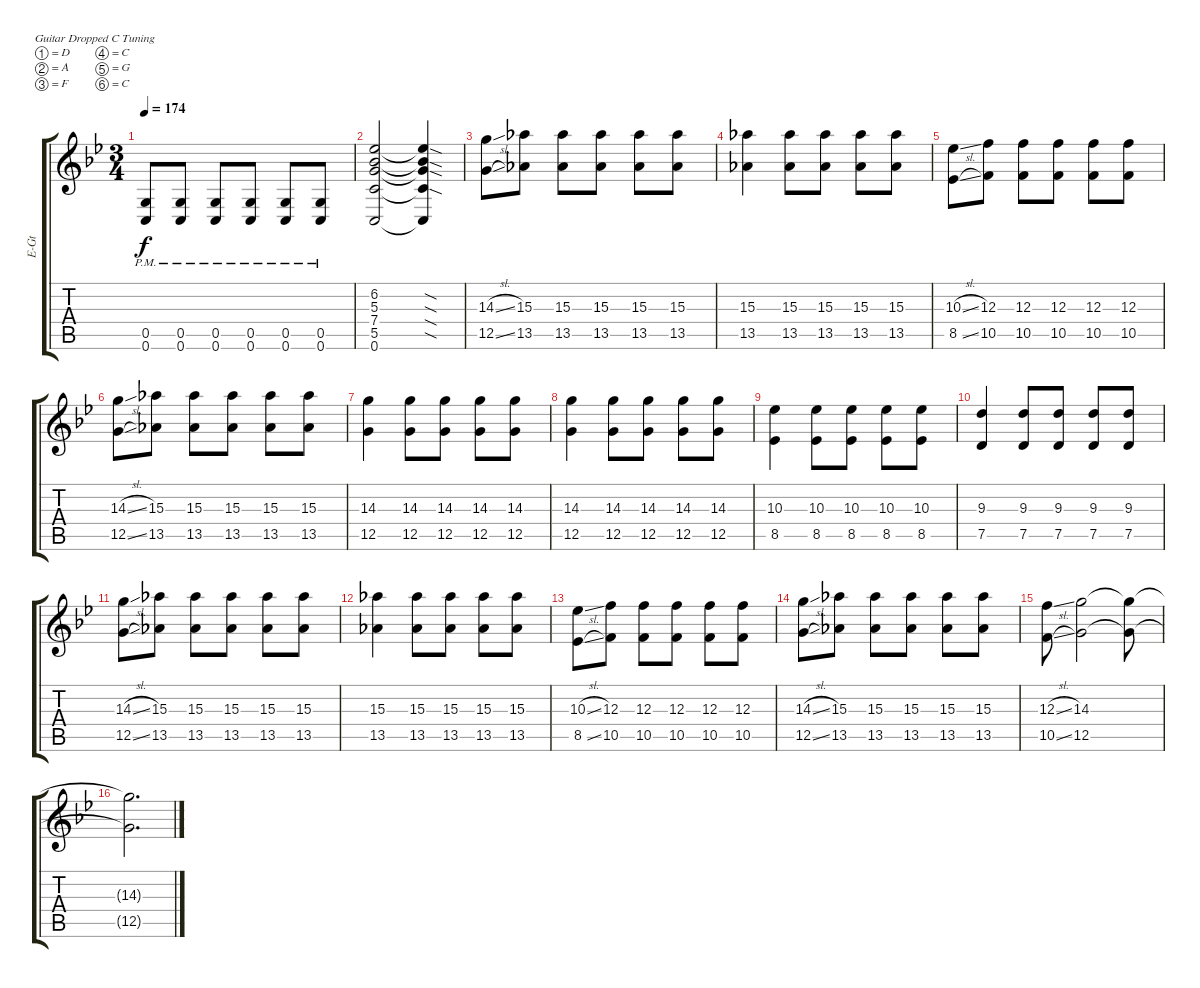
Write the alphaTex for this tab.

\bracketExtendMode groupsimilarinstruments
\track ("Adam Dutkiewicz" "E-Gt") {instrument distortionguitar}
\staff {score tabs}
\tuning (D4 A3 F3 C3 G2 C2)
\ts (3 4)
\tempo 174
\clef g2
\ks bb
(0.5{pm acc forcenatural} 0.6{pm acc forcenatural}).8{dy f beam Up} (0.5{pm acc forcenatural} 0.6{pm acc forcenatural}).8{beam Up} (0.5{pm acc forcenatural} 0.6{pm acc forcenatural}).8{beam Up} (0.5{pm acc forcenatural} 0.6{pm acc forcenatural}).8{beam Up} (0.5{pm acc forcenatural} 0.6{pm acc forcenatural}).8{beam Up} (0.5{pm acc forcenatural} 0.6{pm acc forcenatural}).8{beam Up} |
(6.2{acc forcenatural} 5.3{acc forcenatural} 7.4{acc forcenatural} 5.5{acc forcenatural} 0.6{acc forcenatural}).2{beam Up} (6.2{sod t acc forcenatural} 5.3{sod t acc forcenatural} 7.4{sod t acc forcenatural} 5.5{sod t acc forcenatural} 0.6{t acc forcenatural}).4{beam Up} |
(14.3{sl acc forcenatural} 12.5{sl acc forcenatural}).8{instrument distortionguitar beam Down} (15.3{acc b} 13.5{acc b}).8{beam Down} (15.3{acc b} 13.5{acc b}).8{beam Down} (15.3{acc b} 13.5{acc b}).8{beam Down} (15.3{acc b} 13.5{acc b}).8{beam Down} (15.3{acc b} 13.5{acc b}).8{beam Down} |
(15.3{acc b} 13.5{acc b}).4{beam Down} (15.3{acc b} 13.5{acc b}).8{beam Down} (15.3{acc b} 13.5{acc b}).8{beam Down} (15.3{acc b} 13.5{acc b}).8{beam Down} (15.3{acc b} 13.5{acc b}).8{beam Down} |
(10.3{sl acc forcenatural} 8.5{sl acc forcenatural}).8{beam Down} (12.3{acc forcenatural} 10.5{acc forcenatural}).8{beam Down} (12.3{acc forcenatural} 10.5{acc forcenatural}).8{beam Down} (12.3{acc forcenatural} 10.5{acc forcenatural}).8{beam Down} (12.3{acc forcenatural} 10.5{acc forcenatural}).8{beam Down} (12.3{acc forcenatural} 10.5{acc forcenatural}).8{beam Down} |
(14.3{sl acc forcenatural} 12.5{sl acc forcenatural}).8{beam Down} (15.3{acc b} 13.5{acc b}).8{beam Down} (15.3{acc b} 13.5{acc b}).8{beam Down} (15.3{acc b} 13.5{acc b}).8{beam Down} (15.3{acc b} 13.5{acc b}).8{beam Down} (15.3{acc b} 13.5{acc b}).8{beam Down} |
(14.3{acc forcenatural} 12.5{acc forcenatural}).4{beam Down} (14.3{acc forcenatural} 12.5{acc forcenatural}).8{beam Down} (14.3{acc forcenatural} 12.5{acc forcenatural}).8{beam Down} (14.3{acc forcenatural} 12.5{acc forcenatural}).8{beam Down} (14.3{acc forcenatural} 12.5{acc forcenatural}).8{beam Down} |
(14.3{acc forcenatural} 12.5{acc forcenatural}).4{beam Down} (14.3{acc forcenatural} 12.5{acc forcenatural}).8{beam Down} (14.3{acc forcenatural} 12.5{acc forcenatural}).8{beam Down} (14.3{acc forcenatural} 12.5{acc forcenatural}).8{beam Down} (14.3{acc forcenatural} 12.5{acc forcenatural}).8{beam Down} |
(10.3{acc forcenatural} 8.5{acc forcenatural}).4{beam Down} (10.3{acc forcenatural} 8.5{acc forcenatural}).8{beam Down} (10.3{acc forcenatural} 8.5{acc forcenatural}).8{beam Down} (10.3{acc forcenatural} 8.5{acc forcenatural}).8{beam Down} (10.3{acc forcenatural} 8.5{acc forcenatural}).8{beam Down} |
(9.3{acc forcenatural} 7.5{acc forcenatural}).4{beam Up} (9.3{acc forcenatural} 7.5{acc forcenatural}).8{beam Up} (9.3{acc forcenatural} 7.5{acc forcenatural}).8{beam Up} (9.3{acc forcenatural} 7.5{acc forcenatural}).8{beam Up} (9.3{acc forcenatural} 7.5{acc forcenatural}).8{beam Up} |
(14.3{sl acc forcenatural} 12.5{sl acc forcenatural}).8{beam Down} (15.3{acc b} 13.5{acc b}).8{beam Down} (15.3{acc b} 13.5{acc b}).8{beam Down} (15.3{acc b} 13.5{acc b}).8{beam Down} (15.3{acc b} 13.5{acc b}).8{beam Down} (15.3{acc b} 13.5{acc b}).8{beam Down} |
(15.3{acc b} 13.5{acc b}).4{beam Down} (15.3{acc b} 13.5{acc b}).8{beam Down} (15.3{acc b} 13.5{acc b}).8{beam Down} (15.3{acc b} 13.5{acc b}).8{beam Down} (15.3{acc b} 13.5{acc b}).8{beam Down} |
(10.3{sl acc forcenatural} 8.5{sl acc forcenatural}).8{beam Down} (12.3{acc forcenatural} 10.5{acc forcenatural}).8{beam Down} (12.3{acc forcenatural} 10.5{acc forcenatural}).8{beam Down} (12.3{acc forcenatural} 10.5{acc forcenatural}).8{beam Down} (12.3{acc forcenatural} 10.5{acc forcenatural}).8{beam Down} (12.3{acc forcenatural} 10.5{acc forcenatural}).8{beam Down} |
(14.3{sl acc forcenatural} 12.5{sl acc forcenatural}).8{beam Down} (15.3{acc b} 13.5{acc b}).8{beam Down} (15.3{acc b} 13.5{acc b}).8{beam Down} (15.3{acc b} 13.5{acc b}).8{beam Down} (15.3{acc b} 13.5{acc b}).8{beam Down} (15.3{acc b} 13.5{acc b}).8{beam Down} |
(12.3{sl acc forcenatural} 10.5{sl acc forcenatural}).8{beam Down} (14.3{acc forcenatural} 12.5{acc forcenatural}).2{beam Down} (14.3{t acc forcenatural} 12.5{t acc forcenatural}).8{beam Down} |
(14.3{t acc forcenatural} 12.5{t acc forcenatural}).2{d beam Down}
